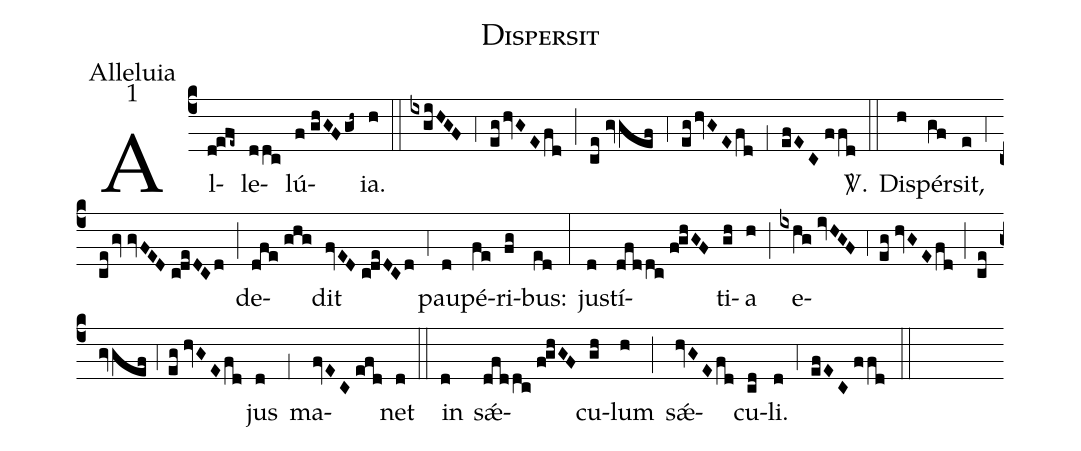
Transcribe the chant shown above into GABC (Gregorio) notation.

name:Dispersit;
office-part:Alleluia;
mode:1;
%%
(c4) Al(d!efe~)le(ddc)lú(f//ghGFgh~)ia.(h) (::) (ixgiHGF) (;4) (eg/hvGE/fd) (;) (ce//gvgef) (;4) (eg/hvGE/fd) (;1) (efEC//ffd) <sp>V/</sp>.(::) Di(h)spér(gf)sit,(e) (;4) (ce/gv//gvFED//c!deDCd) (;) de(dfe//ghg)dit(fvED//c!deDCd) (;4) pau(d)pé(fe)ri(fg)bus:(ed) (:) ju(d)stí(dfddc//f!ghGF)ti(gh)a(h) (;) e(ixhg//ivHGF;4eg//hvGE/fd;ce//gvgef;4eg//hvGE/fd)jus(d) (;1) ma(fvEC//efd)net(d) (::) in(d) s<sp>'ae</sp>(dfddc//f!ghGF)cu(gh)lum(h) (;) s<sp>'ae</sp>(hvGE/fd)cu(cd)li.(d) (;4) (efEC//ffd) (::)
